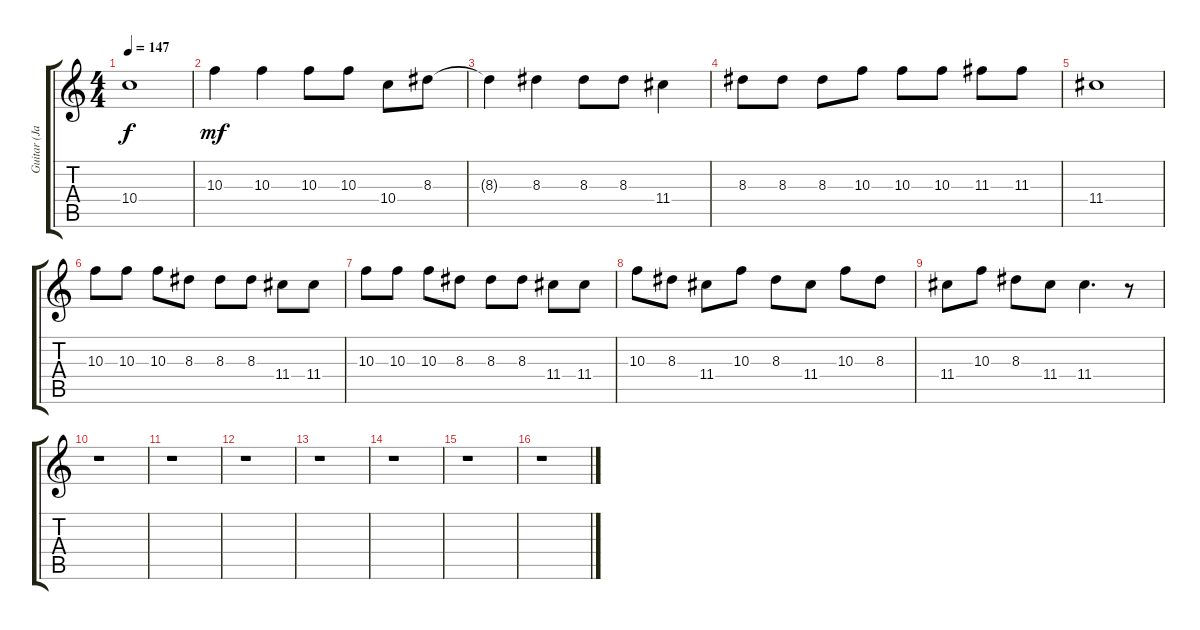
\track ("Guitar (Jack - Overdub)" "Guitar (Ja") {instrument distortionguitar}
\staff {score tabs}
\tuning (E4 B3 G3 D3 A2 D2) {hide}
\ts (4 4)
\tempo 147
\clef g2
\ks c
10.4{t}.1{dy f} |
10.3.4{dy mf} 10.3.4 10.3.8 10.3.8 10.4.8 8.3.8 |
8.3{t}.4 8.3.4 8.3.8 8.3.8 11.4.4 |
8.3.8 8.3.8 8.3.8 10.3.8 10.3.8 10.3.8 11.3.8 11.3.8 |
11.4.1 |
10.3.8 10.3.8 10.3.8 8.3.8 8.3.8 8.3.8 11.4.8 11.4.8 |
10.3.8 10.3.8 10.3.8 8.3.8 8.3.8 8.3.8 11.4.8 11.4.8 |
10.3.8 8.3.8 11.4.8 10.3.8 8.3.8 11.4.8 10.3.8 8.3.8 |
11.4.8 10.3.8 8.3.8 11.4.8 11.4.4{d} r.8 |
r.1 |
r.1 |
r.1 |
r.1 |
r.1 |
r.1 |
r.1
